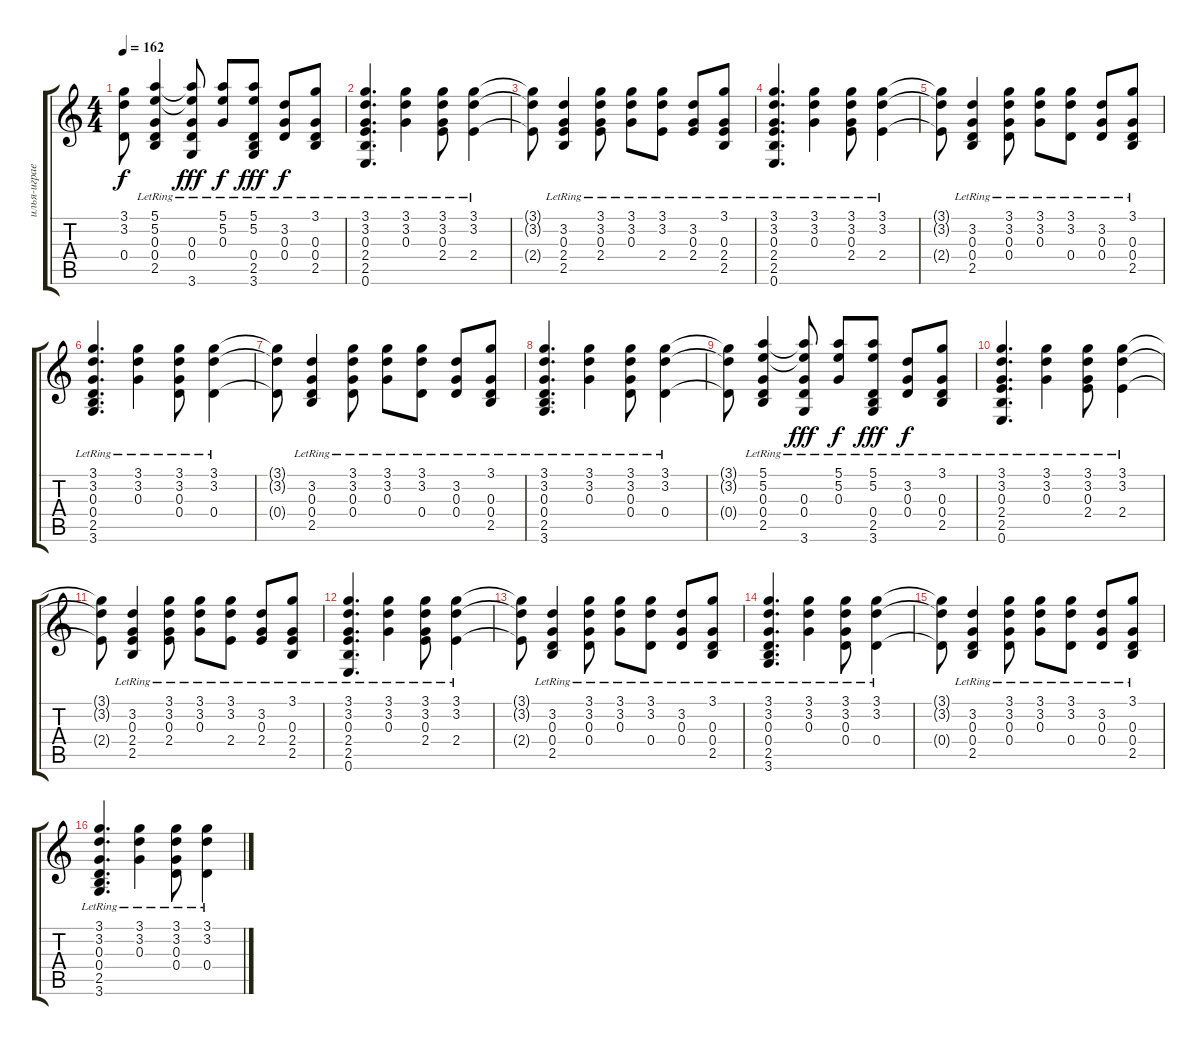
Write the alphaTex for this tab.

\track ("илья-играет" "илья-играе") {instrument acousticguitarsteel}
\staff {score tabs}
\tuning (E4 B3 G3 D3 A2 E2) {hide}
\ts (4 4)
\tempo 162
\clef g2
\ks c
(3.1{t} 3.2{t} 0.4{t}).8{dy f} (5.1 5.2 0.3{lr} 0.4{lr} 2.5{lr}).4 (5.1{t} 5.2{t} 0.3{lr} 0.4{lr} 3.6).8{dy fff} (5.1{lr} 5.2{lr} 0.3{lr}).8{dy f} (5.1{lr} 5.2{lr} 0.4{lr} 2.5 3.6).8{dy fff} (3.2{lr} 0.3{lr} 0.4{lr}).8{dy f} (3.1{lr} 0.3{lr} 0.4{lr} 2.5{lr}).8 |
(3.1{lr} 3.2{lr} 0.3{lr} 2.4{lr} 2.5{lr} 0.6).4{d} (3.1{lr} 3.2{lr} 0.3{lr}).4 (3.1{lr} 3.2{lr} 0.3{lr} 2.4{lr}).8 (3.1{lr} 3.2{lr} 2.4{lr}).4 |
(3.1{t} 3.2{t} 2.4{t}).8 (3.2{lr} 0.3{lr} 2.4{lr} 2.5{lr}).4 (3.1{lr} 3.2{lr} 0.3{lr} 2.4{lr}).8 (3.1{lr} 3.2{lr} 0.3{lr}).8 (3.1{lr} 3.2{lr} 2.4{lr}).8 (3.2{lr} 0.3{lr} 2.4{lr}).8 (3.1{lr} 0.3{lr} 2.4{lr} 2.5{lr}).8 |
(3.1{lr} 3.2{lr} 0.3{lr} 2.4{lr} 2.5{lr} 0.6).4{d} (3.1{lr} 3.2{lr} 0.3{lr}).4 (3.1{lr} 3.2{lr} 0.3{lr} 2.4{lr}).8 (3.1{lr} 3.2{lr} 2.4{lr}).4 |
(3.1{t} 3.2{t} 2.4{t}).8 (3.2{lr} 0.3{lr} 0.4{lr} 2.5{lr}).4 (3.1{lr} 3.2{lr} 0.3{lr} 0.4{lr}).8 (3.1{lr} 3.2{lr} 0.3{lr}).8 (3.1{lr} 3.2{lr} 0.4{lr}).8 (3.2{lr} 0.3{lr} 0.4{lr}).8 (3.1{lr} 0.3{lr} 0.4{lr} 2.5{lr}).8 |
(3.1{lr} 3.2{lr} 0.3{lr} 0.4{lr} 2.5{lr} 3.6{lr}).4{d} (3.1{lr} 3.2{lr} 0.3{lr}).4 (3.1{lr} 3.2{lr} 0.3{lr} 0.4{lr}).8 (3.1{lr} 3.2{lr} 0.4{lr}).4 |
(3.1{t} 3.2{t} 0.4{t}).8 (3.2{lr} 0.3{lr} 0.4{lr} 2.5{lr}).4 (3.1{lr} 3.2{lr} 0.3{lr} 0.4{lr}).8 (3.1{lr} 3.2{lr} 0.3{lr}).8 (3.1{lr} 3.2{lr} 0.4{lr}).8 (3.2{lr} 0.3{lr} 0.4{lr}).8 (3.1{lr} 0.3{lr} 0.4{lr} 2.5{lr}).8 |
(3.1{lr} 3.2{lr} 0.3{lr} 0.4{lr} 2.5{lr} 3.6{lr}).4{d} (3.1{lr} 3.2{lr} 0.3{lr}).4 (3.1{lr} 3.2{lr} 0.3{lr} 0.4{lr}).8 (3.1{lr} 3.2{lr} 0.4{lr}).4 |
(3.1{t} 3.2{t} 0.4{t}).8 (5.1 5.2 0.3{lr} 0.4{lr} 2.5{lr}).4 (5.1{t} 5.2{t} 0.3{lr} 0.4{lr} 3.6).8{dy fff} (5.1{lr} 5.2{lr} 0.3{lr}).8{dy f} (5.1{lr} 5.2{lr} 0.4{lr} 2.5 3.6).8{dy fff} (3.2{lr} 0.3{lr} 0.4{lr}).8{dy f} (3.1{lr} 0.3{lr} 0.4{lr} 2.5{lr}).8 |
(3.1{lr} 3.2{lr} 0.3{lr} 2.4{lr} 2.5{lr} 0.6).4{d} (3.1{lr} 3.2{lr} 0.3{lr}).4 (3.1{lr} 3.2{lr} 0.3{lr} 2.4{lr}).8 (3.1{lr} 3.2{lr} 2.4{lr}).4 |
(3.1{t} 3.2{t} 2.4{t}).8 (3.2{lr} 0.3{lr} 2.4{lr} 2.5{lr}).4 (3.1{lr} 3.2{lr} 0.3{lr} 2.4{lr}).8 (3.1{lr} 3.2{lr} 0.3{lr}).8 (3.1{lr} 3.2{lr} 2.4{lr}).8 (3.2{lr} 0.3{lr} 2.4{lr}).8 (3.1{lr} 0.3{lr} 2.4{lr} 2.5{lr}).8 |
(3.1{lr} 3.2{lr} 0.3{lr} 2.4{lr} 2.5{lr} 0.6).4{d} (3.1{lr} 3.2{lr} 0.3{lr}).4 (3.1{lr} 3.2{lr} 0.3{lr} 2.4{lr}).8 (3.1{lr} 3.2{lr} 2.4{lr}).4 |
(3.1{t} 3.2{t} 2.4{t}).8 (3.2{lr} 0.3{lr} 0.4{lr} 2.5{lr}).4 (3.1{lr} 3.2{lr} 0.3{lr} 0.4{lr}).8 (3.1{lr} 3.2{lr} 0.3{lr}).8 (3.1{lr} 3.2{lr} 0.4{lr}).8 (3.2{lr} 0.3{lr} 0.4{lr}).8 (3.1{lr} 0.3{lr} 0.4{lr} 2.5{lr}).8 |
(3.1{lr} 3.2{lr} 0.3{lr} 0.4{lr} 2.5{lr} 3.6{lr}).4{d} (3.1{lr} 3.2{lr} 0.3{lr}).4 (3.1{lr} 3.2{lr} 0.3{lr} 0.4{lr}).8 (3.1{lr} 3.2{lr} 0.4{lr}).4 |
(3.1{t} 3.2{t} 0.4{t}).8 (3.2{lr} 0.3{lr} 0.4{lr} 2.5{lr}).4 (3.1{lr} 3.2{lr} 0.3{lr} 0.4{lr}).8 (3.1{lr} 3.2{lr} 0.3{lr}).8 (3.1{lr} 3.2{lr} 0.4{lr}).8 (3.2{lr} 0.3{lr} 0.4{lr}).8 (3.1{lr} 0.3{lr} 0.4{lr} 2.5{lr}).8 |
(3.1{lr} 3.2{lr} 0.3{lr} 0.4{lr} 2.5{lr} 3.6{lr}).4{d} (3.1{lr} 3.2{lr} 0.3{lr}).4 (3.1{lr} 3.2{lr} 0.3{lr} 0.4{lr}).8 (3.1{lr} 3.2{lr} 0.4{lr}).4
